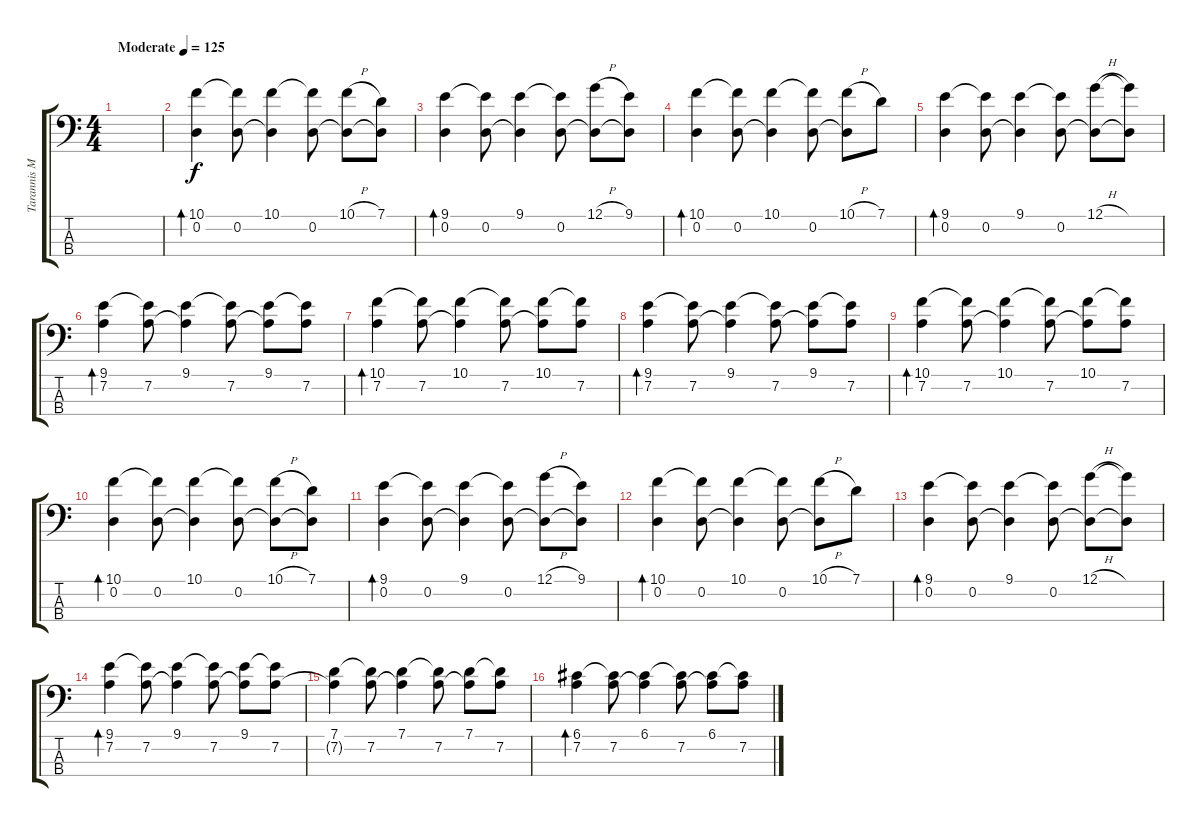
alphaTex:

\track ("Tarannis M." "Tarannis M") {instrument electricbasspick}
\staff {score tabs}
\tuning (G2 D2 A1 E1) {hide}
\ts (4 4)
\tempo (125 "Moderate")
\clef f4
\ks c
|
(10.1 0.2).4{bd 480} (10.1{t} 0.2).8 (10.1 0.2{t}).4 (10.1{t} 0.2).8 (10.1{h} 0.2{t}).8 (7.1 0.2{t}).8 |
(9.1 0.2).4{bd 480} (9.1{t} 0.2).8 (9.1 0.2{t}).4 (9.1{t} 0.2).8 (12.1{h} 0.2{t}).8 (9.1 0.2{t}).8 |
(10.1 0.2).4{bd 480} (10.1{t} 0.2).8 (10.1 0.2{t}).4 (10.1{t} 0.2).8 (10.1{h} 0.2{t}).8 7.1.8 |
(9.1 0.2).4{bd 480} (9.1{t} 0.2).8 (9.1 0.2{t}).4 (9.1{t} 0.2).8 (12.1{h} 0.2{t}).8 (12.1{t} 0.2{t}).8 |
(9.1 7.2).4{bd 480} (9.1{t} 7.2).8 (9.1 7.2{t}).4 (9.1{t} 7.2).8 (9.1 7.2{t}).8 (9.1{t} 7.2).8 |
(10.1 7.2).4{bd 480} (10.1{t} 7.2).8 (10.1 7.2{t}).4 (10.1{t} 7.2).8 (10.1 7.2{t}).8 (10.1{t} 7.2).8 |
(9.1 7.2).4{bd 480} (9.1{t} 7.2).8 (9.1 7.2{t}).4 (9.1{t} 7.2).8 (9.1 7.2{t}).8 (9.1{t} 7.2).8 |
(10.1 7.2).4{bd 480} (10.1{t} 7.2).8 (10.1 7.2{t}).4 (10.1{t} 7.2).8 (10.1 7.2{t}).8 (10.1{t} 7.2).8 |
(10.1 0.2).4{bd 480} (10.1{t} 0.2).8 (10.1 0.2{t}).4 (10.1{t} 0.2).8 (10.1{h} 0.2{t}).8 (7.1 0.2{t}).8 |
(9.1 0.2).4{bd 480} (9.1{t} 0.2).8 (9.1 0.2{t}).4 (9.1{t} 0.2).8 (12.1{h} 0.2{t}).8 (9.1 0.2{t}).8 |
(10.1 0.2).4{bd 480} (10.1{t} 0.2).8 (10.1 0.2{t}).4 (10.1{t} 0.2).8 (10.1{h} 0.2{t}).8 7.1.8 |
(9.1 0.2).4{bd 480} (9.1{t} 0.2).8 (9.1 0.2{t}).4 (9.1{t} 0.2).8 (12.1{h} 0.2{t}).8 (12.1{t} 0.2{t}).8 |
(9.1 7.2).4{bd 480} (9.1{t} 7.2).8 (9.1 7.2{t}).4 (9.1{t} 7.2).8 (9.1 7.2{t}).8 (9.1{t} 7.2).8 |
(7.1 7.2{t}).4 (7.1{t} 7.2).8 (7.1 7.2{t}).4 (7.1{t} 7.2).8 (7.1 7.2{t}).8 (7.1{t} 7.2).8 |
(6.1 7.2).4{bd 480} (6.1{t} 7.2).8 (6.1 7.2{t}).4 (6.1{t} 7.2).8 (6.1 7.2{t}).8 (6.1{t} 7.2).8
